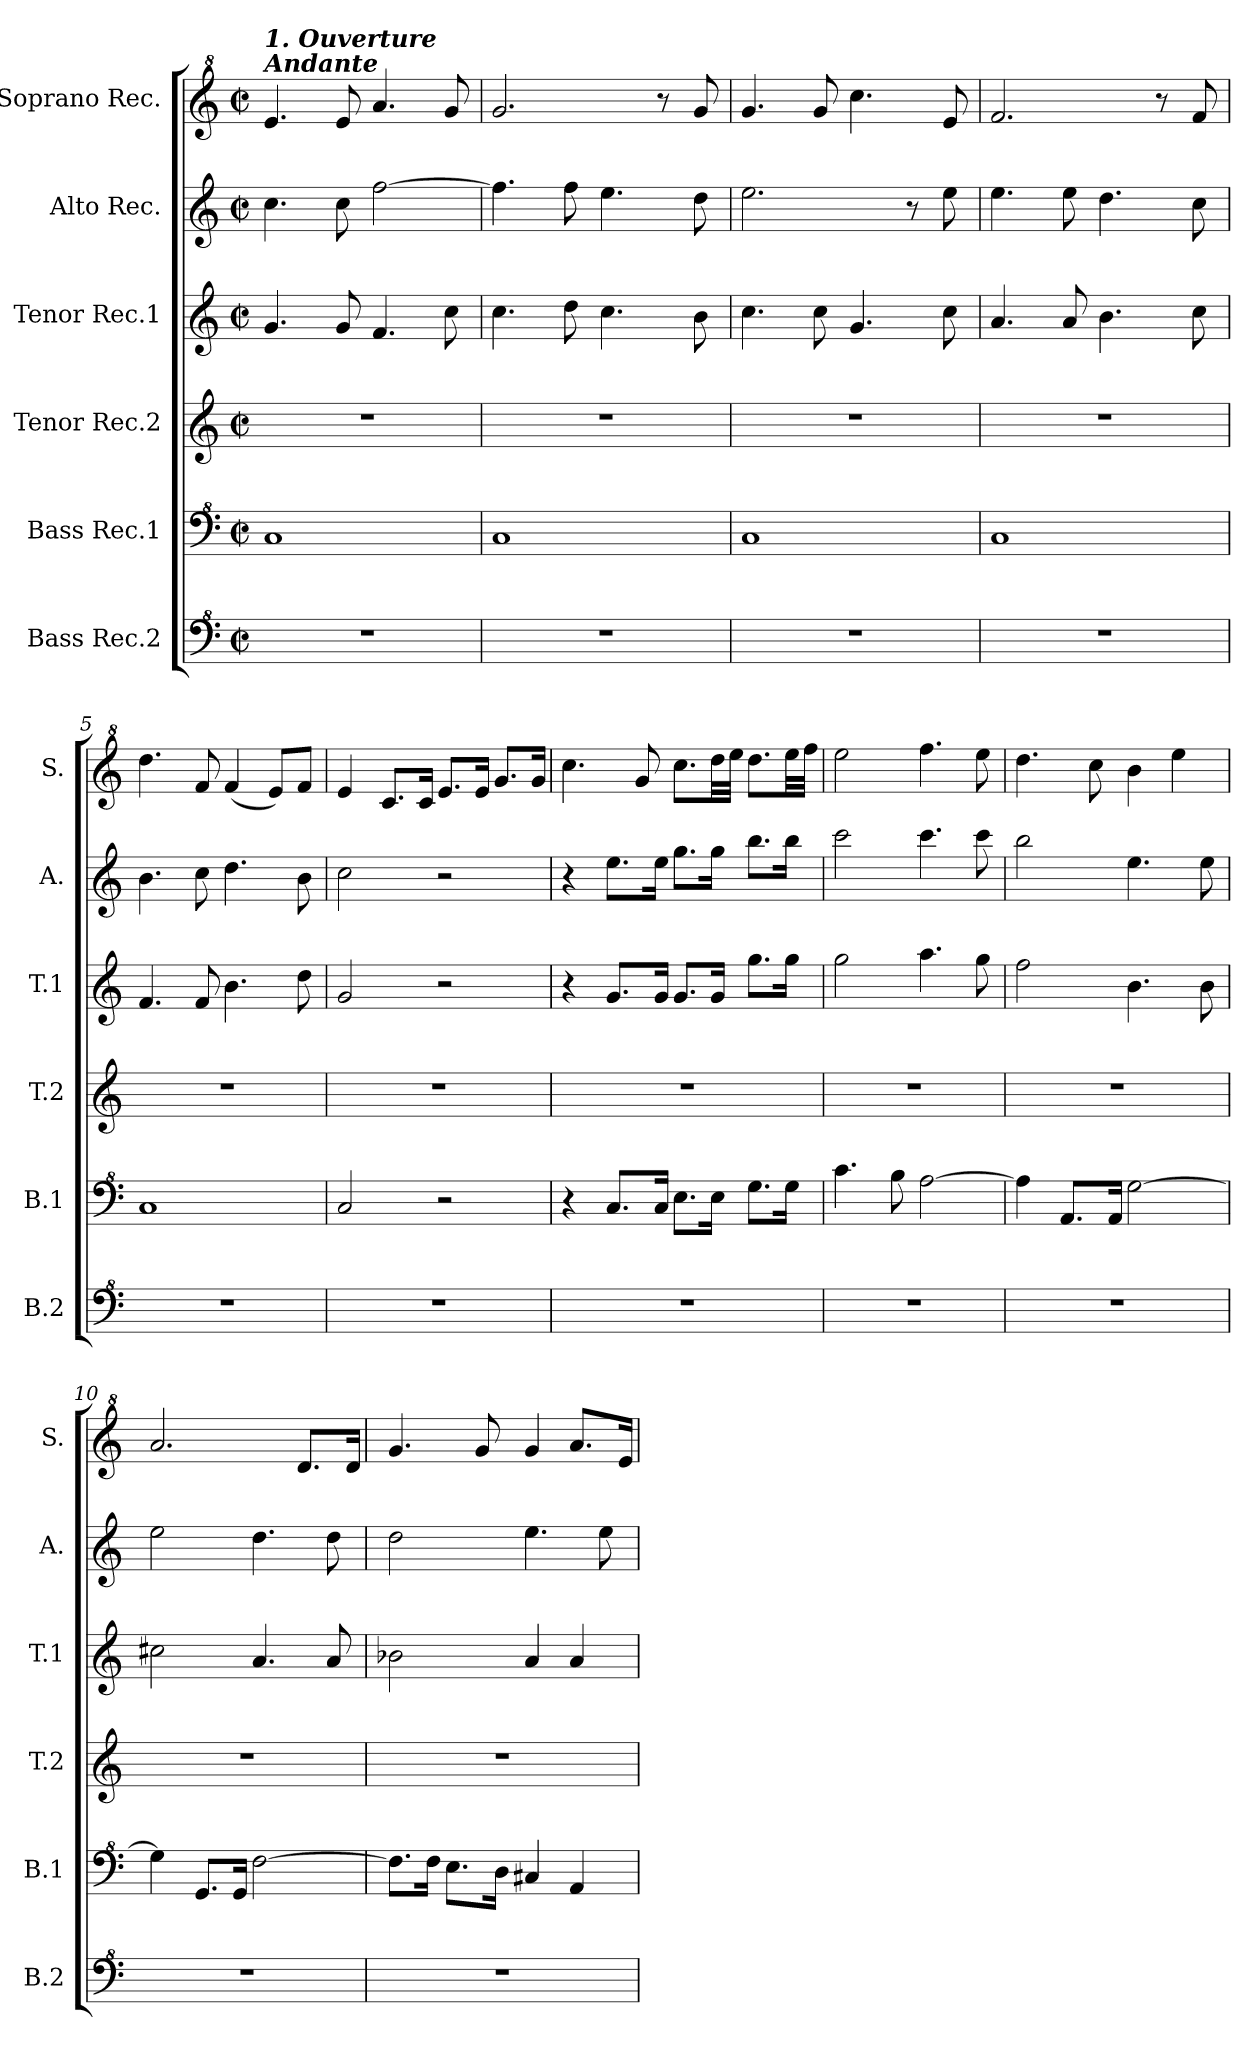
**kern	**kern	**kern	**kern	**kern	**kern
*part6	*part5	*part4	*part3	*part2	*part1
*staff6	*staff5	*staff4	*staff3	*staff2	*staff1
*I"Bass Rec.2	*I"Bass Rec.1	*I"Tenor Rec.2	*I"Tenor Rec.1	*I"Alto Rec.	*I"Soprano Rec.
*I'B.2	*I'B.1	*I'T.2	*I'T.1	*I'A.	*I'S.
*clefF^4	*clefF^4	*clefG2	*clefG2	*clefG2	*clefG^2
*k[]	*k[]	*k[]	*k[]	*k[]	*k[]
*M2/2	*M2/2	*M2/2	*M2/2	*M2/2	*M2/2
*met(c|)	*met(c|)	*met(c|)	*met(c|)	*met(c|)	*met(c|)
*MM120	*MM120	*MM120	*MM120	*MM120	*MM120
=1	=1	=1	=1	=1	=1
!	!	!	!	!	!LO:TX:a:Bi:t=Andante
!	!	!	!	!	!LO:TX:a:Bi:t=1. Ouverture
1r	1c	1r	4.g/	4.cc\	4.ee/
.	.	.	8g/	8cc\	8ee/
.	.	.	4.f/	[2ff\	4.aa/
.	.	.	8cc\	.	8gg/
=2	=2	=2	=2	=2	=2
1r	1c	1r	4.cc\	4.ff\]	2.gg/
.	.	.	8dd\	8ff\	.
.	.	.	4.cc\	4.ee\	.
.	.	.	.	.	8r
.	.	.	8b\	8dd\	8gg/
=3	=3	=3	=3	=3	=3
1r	1c	1r	4.cc\	2.ee\	4.gg/
.	.	.	8cc\	.	8gg/
.	.	.	4.g/	.	4.ccc\
.	.	.	.	8r	.
.	.	.	8cc\	8ee\	8ee/
=4	=4	=4	=4	=4	=4
1r	1c	1r	4.a/	4.ee\	2.ff/
.	.	.	8a/	8ee\	.
.	.	.	4.b\	4.dd\	.
.	.	.	.	.	8r
.	.	.	8cc\	8cc\	8ff/
=5	=5	=5	=5	=5	=5
1r	1c	1r	4.f/	4.b\	4.ddd\
.	.	.	8f/	8cc\	8ff/
.	.	.	4.b\	4.dd\	(4ff/
.	.	.	.	.	8ee/L)
.	.	.	8dd\	8b\	8ff/J
=6	=6	=6	=6	=6	=6
1r	2c/	1r	2g/	2cc\	4ee/
.	.	.	.	.	8.cc/L
.	.	.	.	.	16cc/Jk
.	2r	.	2r	2r	8.ee/L
.	.	.	.	.	16ee/Jk
.	.	.	.	.	8.gg/L
.	.	.	.	.	16gg/Jk
=7	=7	=7	=7	=7	=7
1r	4r	1r	4r	4r	4.ccc\
.	8.c/L	.	8.g/L	8.ee\L	.
.	.	.	.	.	8gg/
.	16c/Jk	.	16g/Jk	16ee\Jk	.
.	8.e\L	.	8.g/L	8.gg\L	8.ccc\L
.	16e\Jk	.	16g/Jk	16gg\Jk	32ddd\LL
.	.	.	.	.	32eee\JJJ
.	8.g\L	.	8.gg\L	8.bb\L	8.ddd\L
.	16g\Jk	.	16gg\Jk	16bb\Jk	32eee\LL
.	.	.	.	.	32fff\JJJ
=8	=8	=8	=8	=8	=8
1r	4.cc\	1r	2gg\	2ccc\	2eee\
.	8b\	.	.	.	.
.	[2a\	.	4.aa\	4.ccc\	4.fff\
.	.	.	8gg\	8ccc\	8eee\
=9	=9	=9	=9	=9	=9
1r	4a\]	1r	2ff\	2bb\	4.ddd\
.	8.A/L	.	.	.	.
.	.	.	.	.	8ccc\
.	16A/Jk	.	.	.	.
.	[2g\	.	4.b\	4.ee\	4bb\
.	.	.	.	.	4eee\
.	.	.	8b\	8ee\	.
!!LO:LB:g=z
=10	=10	=10	=10	=10	=10
1r	4g\]	1r	2cc#X\	2ee\	2.aa/
.	8.G/L	.	.	.	.
.	16G/Jk	.	.	.	.
.	[2f\	.	4.a/	4.dd\	.
.	.	.	.	.	8.dd/L
.	.	.	8a/	8dd\	.
.	.	.	.	.	16dd/Jk
=11	=11	=11	=11	=11	=11
1r	8.f\L]	1r	2b-X\	2dd\	4.gg/
.	16f\Jk	.	.	.	.
.	8.e\L	.	.	.	.
.	.	.	.	.	8gg/
.	16d\Jk	.	.	.	.
.	4c#X/	.	4a/	4.ee\	4gg/
.	4A/	.	4a/	.	8.aa/L
.	.	.	.	8ee\	.
.	.	.	.	.	16ee/Jk
=	=	=	=	=	=
*-	*-	*-	*-	*-	*-
